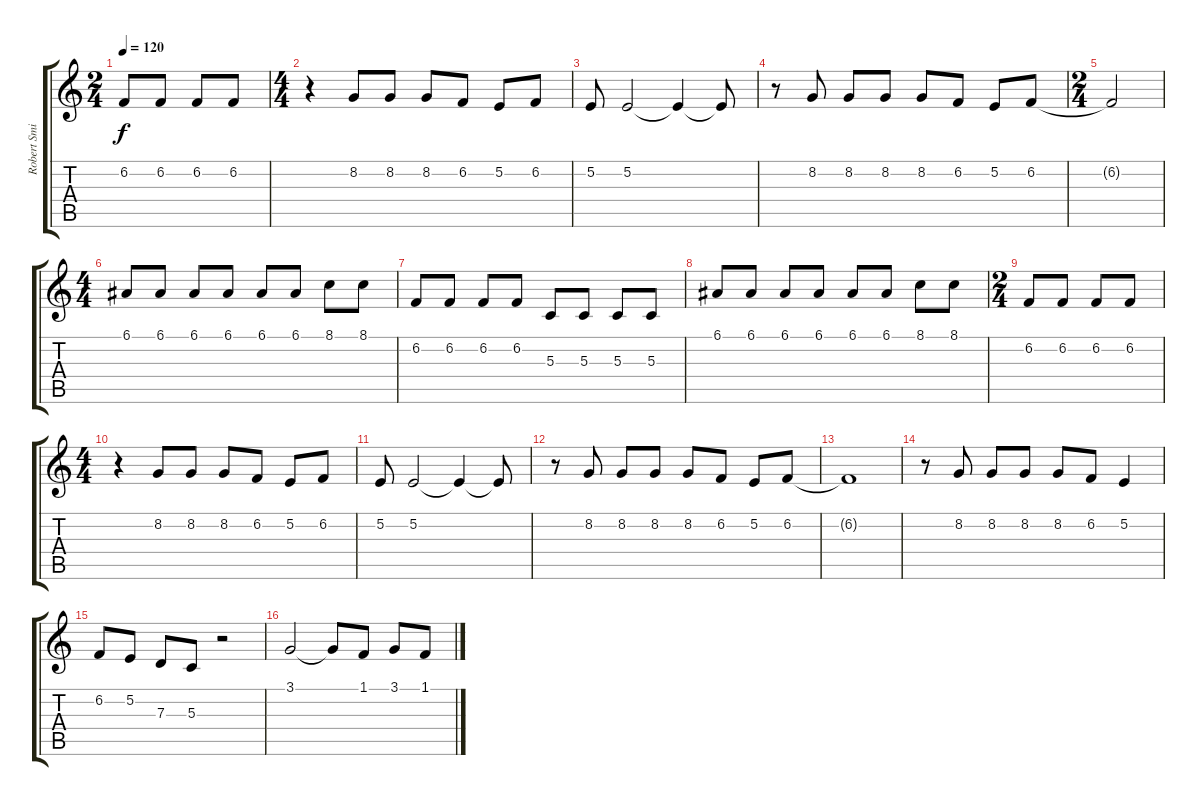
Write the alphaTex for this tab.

\track ("Robert Smith (Voz)" "Robert Smi") {instrument violin}
\staff {score tabs}
\tuning (E4 B3 G3 D3 A2 E2) {hide}
\ts (2 4)
\tempo 120
\clef g2
\ks c
6.2.8{dy f} 6.2.8 6.2.8 6.2.8 |
\ts (4 4)
r.4 8.2.8 8.2.8 8.2.8 6.2.8 5.2.8 6.2.8 |
5.2.8 5.2.2 5.2{t}.4 5.2{t}.8 |
r.8 8.2.8 8.2.8 8.2.8 8.2.8 6.2.8 5.2.8 6.2.8 |
\ts (2 4)
6.2{t}.2 |
\ts (4 4)
6.1.8 6.1.8 6.1.8 6.1.8 6.1.8 6.1.8 8.1.8 8.1.8 |
6.2.8 6.2.8 6.2.8 6.2.8 5.3.8 5.3.8 5.3.8 5.3.8 |
6.1.8 6.1.8 6.1.8 6.1.8 6.1.8 6.1.8 8.1.8 8.1.8 |
\ts (2 4)
6.2.8 6.2.8 6.2.8 6.2.8 |
\ts (4 4)
r.4 8.2.8 8.2.8 8.2.8 6.2.8 5.2.8 6.2.8 |
5.2.8 5.2.2 5.2{t}.4 5.2{t}.8 |
r.8 8.2.8 8.2.8 8.2.8 8.2.8 6.2.8 5.2.8 6.2.8 |
6.2{t}.1 |
r.8 8.2.8 8.2.8 8.2.8 8.2.8 6.2.8 5.2.4 |
6.2.8 5.2.8 7.3.8 5.3.8 r.2 |
3.1.2 3.1{t}.8 1.1.8 3.1.8 1.1.8
